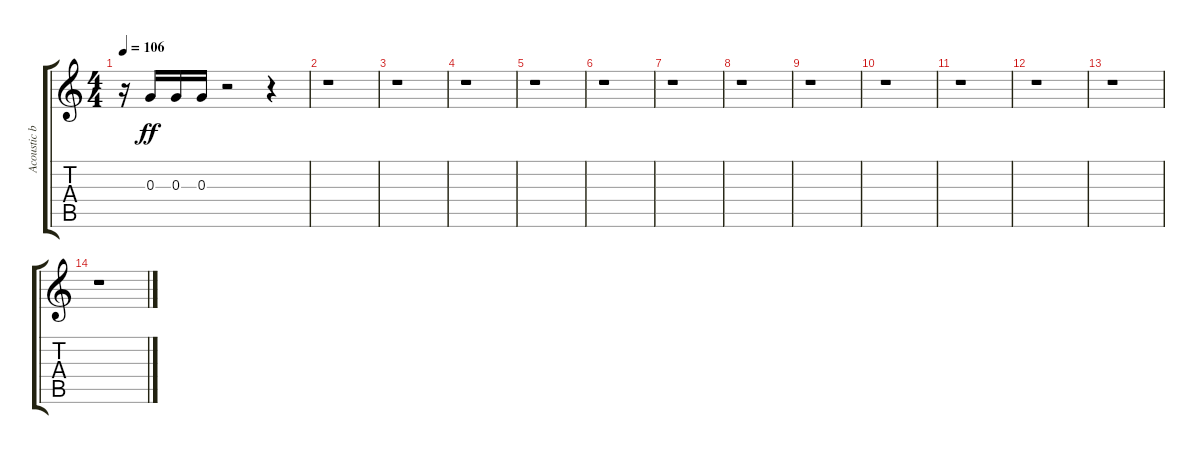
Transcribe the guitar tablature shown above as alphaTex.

\track ("Acoustic backing" "Acoustic b") {instrument acousticguitarnylon}
\staff {score tabs}
\tuning (E4 B3 G3 D3 A2 E2) {hide}
\ts (4 4)
\tempo 106
\clef g2
\ks c
r.16{dy f} 0.3.16{dy ff volume 12 balance 8 instrument electricguitarmuted} 0.3.16 0.3.16 r.2 r.4 |
r.1 |
r.1 |
r.1 |
r.1 |
r.1 |
r.1 |
r.1 |
r.1 |
r.1 |
r.1 |
r.1 |
r.1 |
r.1
